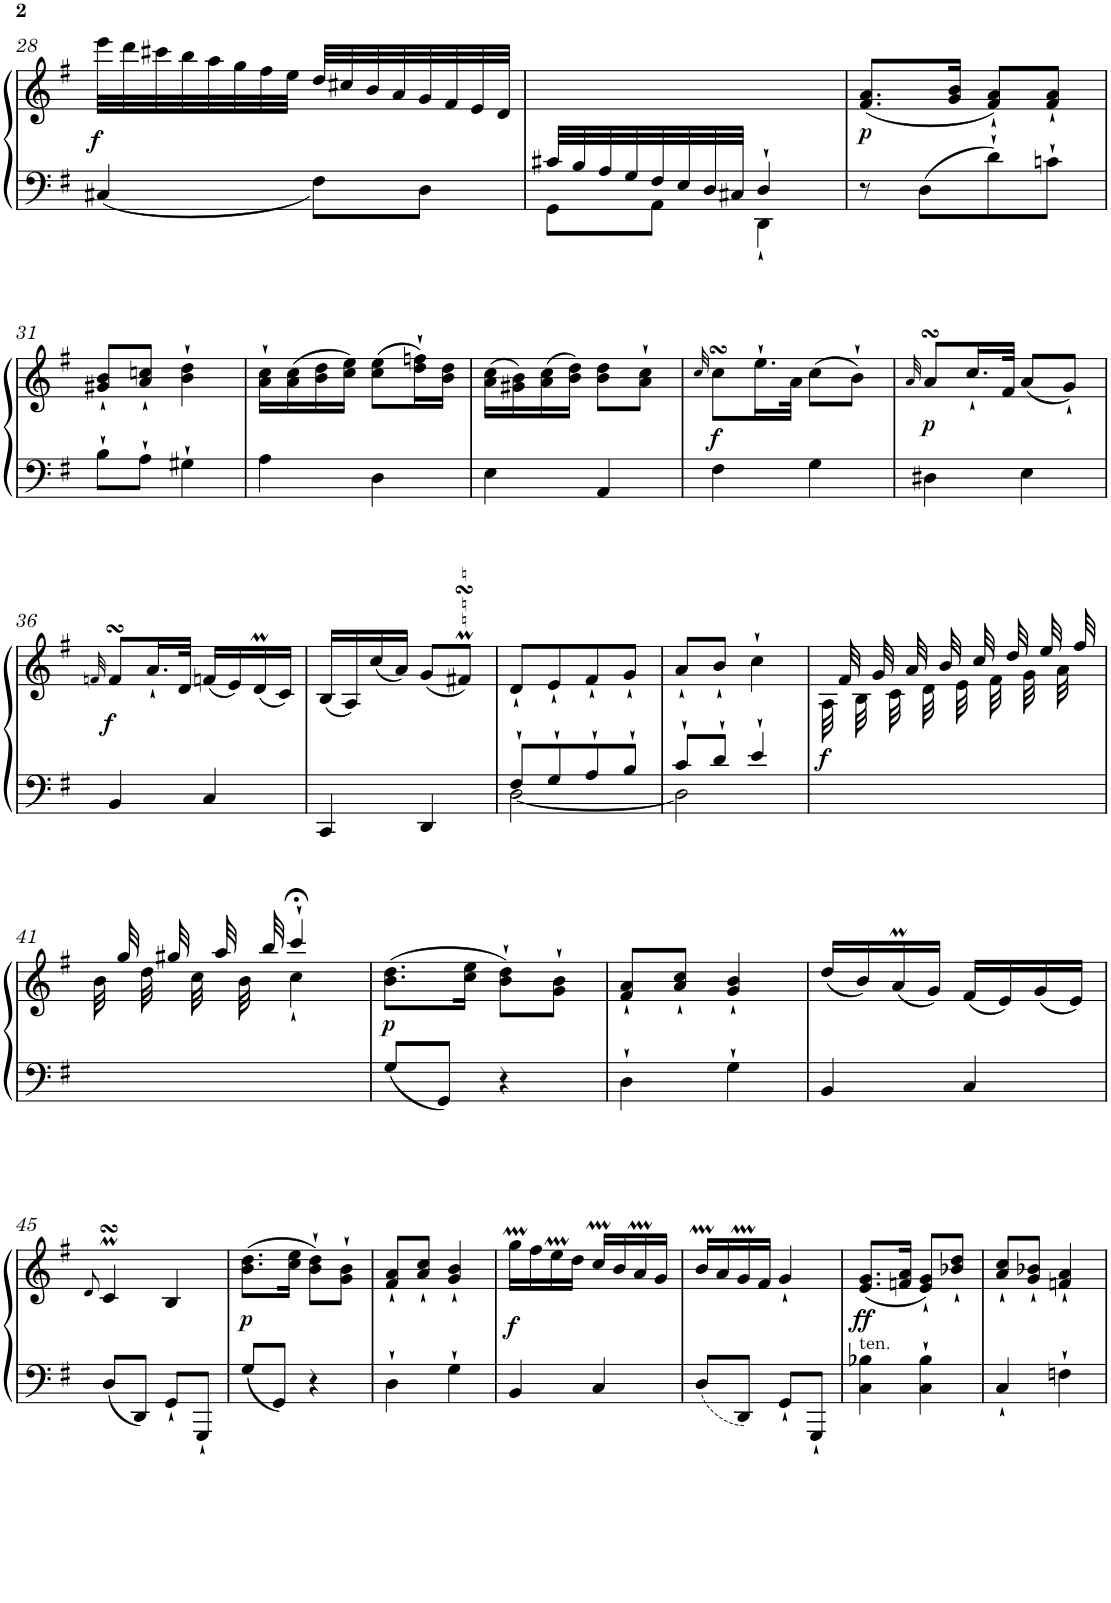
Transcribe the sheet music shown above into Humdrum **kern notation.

**kern	**kern	**dynam
*part1	*part1	*part1
*staff2	*staff1	*staff1/2
*I"Фортепиано	*	*
!!LO:PB:g=z
*clefF4	*clefG2	*
*k[f#]	*k[f#]	*
*G:	*G:	*
*M2/4	*M2/4	*
=28	=28	=28
*^	*	*
!	!	!	!LO:DY:b
2ryy	4C#X/	32eee\LLL	f
.	.	32ddd\	.
.	.	32ccc#X\	.
.	.	32bb\	.
.	.	32aa\	.
.	.	32gg\	.
.	.	32ff#\	.
.	.	32ee\JJJ	.
.	8F#\L	32dd/LLL	.
.	.	32cc#X/	.
.	.	32b/	.
.	.	32a/	.
.	8D\J	32g/	.
.	.	32f#/	.
.	.	32e/	.
.	.	32d/JJJ	.
=29	=29	=29	=29
32c#X/LLL	8GG\L	2ryy	.
32B/	.	.	.
32A/	.	.	.
32G/	.	.	.
32F#/	8AA\J	.	.
32E/	.	.	.
32D/	.	.	.
32C#X/JJJ	.	.	.
4D`/	4DD`\	.	.
=30	=30	=30	=30
!	!	!	!LO:DY:a=2
*v	*v	*	*
8r	(<8.f#/ 8.a/L	p
8D\L	.	.
.	16g/ 16b/Jk	.
8d`\	8f#/` 8a/`L)	.
8cn`\J	8f#/` 8a/`J	.
!!LO:LB:g=z
=31	=31	=31
8B`\L	8g#X/` 8b/`L	.
8A`\J	8a/` 8ccn/`J	.
4G#X`\	4b\` 4dd\`	.
=32	=32	=32
4A\	16a\` 16cc\`LL	.
.	(>16a\ 16cc\	.
.	16b\ 16dd\	.
.	16cc\ 16ee\JJ)	.
4D\	(>8cc\ 8ee\L	.
.	16dd\` 16ffn\`L)	.
.	16b\ 16dd\JJ	.
=33	=33	=33
4E\	(>16a\ 16cc\LL	.
.	16g#X\ 16b\)	.
.	(>16a\ 16cc\	.
.	16b\ 16dd\JJ)	.
4AA/	8b\ 8dd\L	.
.	8a\` 8cc\`J	.
=34	=34	=34
.	32qcc/	.
!	!	!LO:DY:b
4F#\	8ccsSSs\L	f
.	16.ee`\L	.
.	32a\JJk	.
4G\	(>8cc\L	.
.	8b`\J)	.
=35	=35	=35
.	32qa/	.
!	!	!LO:DY:b
4D#X\	8asSSS/L	p
.	16.cc`/L	.
.	32f#/JJk	.
4E\	(<8a/L	.
.	8g`/J)	.
!!LO:LB:g=z
=36	=36	=36
.	32qfn/	.
!	!	!LO:DY:b
4BB/	8fsSSs/L	f
.	16.a`/L	.
.	32d/JJk	.
4C/	(<16fn/LL	.
.	16e/)	.
.	(<16dM/	.
.	16c/JJ)	.
=37	=37	=37
4CC/	(<16B/LL	.
.	16A/)	.
.	(<16cc/	.
.	16a/JJ)	.
4DD/	(<8g/L	.
.	8f#XsSsSm/J)	.
=38	=38	=38
*^	*	*
8F#`/L	[<2D\	8d`/L	.
8G`/	.	8e`/	.
8A`/	.	8f#`/	.
8B`/J	.	8g`/J	.
=39	=39	=39	=39
8c`/L	2D\]	8a`/L	.
8d`/J	.	8b`/J	.
4e`/	.	4cc`\	.
*v	*v	*	*
=40	=40	=40
*	*^	*
!	!	!	!LO:DY:a=2
2ryy	32ryy	32A\	f
.	32f#/	32ryy	.
.	32ryy	32B\	.
.	32g/	32ryy	.
.	32ryy	32c\	.
.	32a/	32ryy	.
.	32ryy	32d\	.
.	32b/	32ryy	.
.	32ryy	32e\	.
.	32cc/	32ryy	.
.	32ryy	32f#\	.
.	32dd/	32ryy	.
.	32ryy	32g\	.
.	32ee/	32ryy	.
.	32ryy	32a\	.
.	32ff#/	32ryy	.
!!LO:LB:g=z	!!
=41	=41	=41	=41
2ryy	32ryy	32b\	.
.	32gg/	32ryy	.
.	32ryy	32dd\	.
.	32gg#X/	32ryy	.
.	32ryy	32cc\	.
.	32aa/	32ryy	.
.	32ryy	32b\	.
.	32bb/	32ryy	.
.	4ccc;<`/	4cc`\	.
=42	=42	=42	=42
!	!	!	!LO:DY:b
*	*v	*v	*
8G/L	(>8.b\ 8.dd\L	p
8GG/J	.	.
.	16cc\ 16ee\Jk	.
4r	8b\` 8dd\`L)	.
.	8g\` 8b\`J	.
=43	=43	=43
4D`\	8f#/` 8a/`L	.
.	8a/` 8cc/`J	.
4G`\	4g/` 4b/`	.
=44	=44	=44
4BB/	(<16dd/LL	.
.	16b/)	.
.	(<16aM/	.
.	16g/JJ)	.
4C/	(<16f#/LL	.
.	16e/)	.
.	(<16g/	.
.	16e/JJ)	.
!!LO:LB:g=z
=45	=45	=45
.	8qd/	.
8D/L	4cMsSSs/	.
8DD/J	.	.
8GG`/L	4B/	.
8GGG`/J	.	.
=46	=46	=46
!	!	!LO:DY:b
8G/L	(>8.b\ 8.dd\L	p
8GG/J	.	.
.	16cc\ 16ee\Jk	.
4r	8b\` 8dd\`L)	.
.	8g\` 8b\`J	.
=47	=47	=47
4D`\	8f#/` 8a/`L	.
.	8a/` 8cc/`J	.
4G`\	4g/` 4b/`	.
=48	=48	=48
!	!	!LO:DY:b
4BB/	16ggM\LL	f
.	16ff#\	.
.	16eeM\	.
.	16dd\JJ	.
4C/	16ccM/LL	.
.	16b/	.
.	16aM/	.
.	16g/JJ	.
=49	=49	=49
8D/L	16bm/LL	.
.	16a/	.
8DD/J	16gM/	.
.	16f#/JJ	.
8GG`/L	4g`/	.
8GGG`/J	.	.
=50	=50	=50
!LO:TX:a:t=ten.	!	!
!	!	!LO:DY:b
4C\ 4B-X\	(<8.e/ 8.g/L	ff
.	16fn/ 16a/Jk	.
4C\` 4B-\`	8e/` 8g/`L)	.
.	8b-X/` 8dd/`J	.
=51	=51	=51
4C`/	8a/` 8cc/`L	.
.	8g/` 8b-X/`J	.
4Fn`\	4fn/` 4a/`	.
=	=	=
*-	*-	*-
